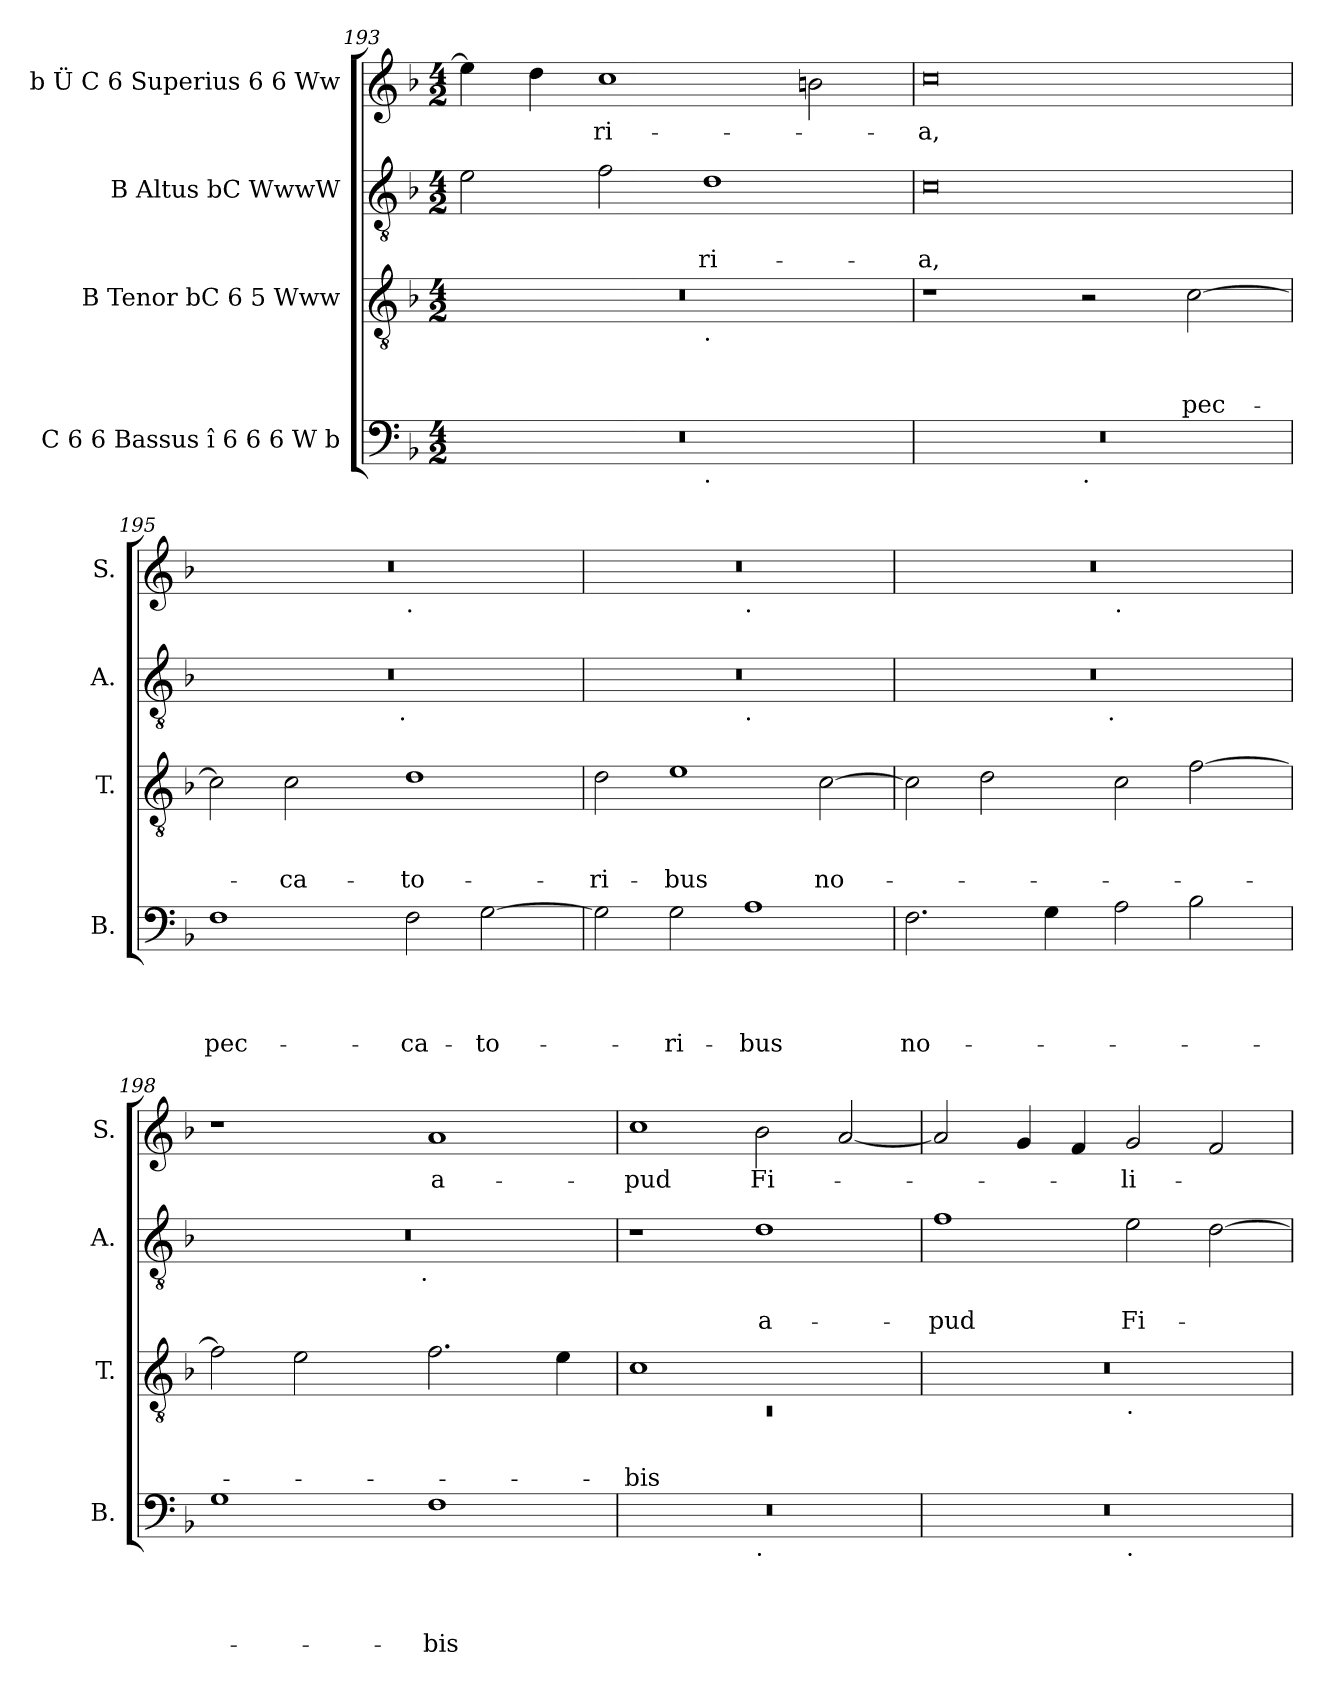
**kern	**text	**text	**text	**text	**kern	**text	**text	**text	**kern	**text	**text	**kern	**text
*part4	*part4	*part4	*part4	*part4	*part3	*part3	*part3	*part3	*part2	*part2	*part2	*part1	*part1
*staff4	*staff4	*staff4	*staff4	*staff4	*staff3	*staff3	*staff3	*staff3	*staff2	*staff2	*staff2	*staff1	*staff1
*I"C 6 6 Bassus î 6 6 6 W b	*	*	*	*	*I"B Tenor bC 6 5 Www	*	*	*	*I"B Altus bC WwwW	*	*	*I"b Ü C 6 Superius 6 6 Ww	*
*I'B.	*	*	*	*	*I'T.	*	*	*	*I'A.	*	*	*I'S.	*
*clefF4	*	*	*	*	*clefGv2	*	*	*	*clefGv2	*	*	*clefG2	*
*k[b-]	*	*	*	*	*k[b-]	*	*	*	*k[b-]	*	*	*k[b-]	*
*F:	*	*	*	*	*F:	*	*	*	*F:	*	*	*F:	*
*M4/2	*	*	*	*	*M4/2	*	*	*	*M4/2	*	*	*M4/2	*
=193	=193	=193	=193	=193	=193	=193	=193	=193	=193	=193	=193	=193	=193
*^	*	*	*	*	*^	*	*	*	*	*	*	*	*
0r	1ryy	.	.	.	.	0r	1ryy	.	.	.	2e\	.	.	4ee\]	.
.	.	.	.	.	.	.	.	.	.	.	.	.	.	4dd\	.
!	!	!	!	!	!	!	!	!	!	!	!	!	!	!	!LO:LY:b
.	.	.	.	.	.	.	.	.	.	.	2f\	.	.	1cc	-ri-
!	!	!	!	!	!	!	!LO:TX:b:t=.	!	!	!	!	!	!	!	!
!	!LO:TX:b:t=.	!	!	!	!	!	!	!	!	!	!	!	!	!	!
!	!	!	!	!	!	!	!	!	!	!	!	!	!LO:LY:b	!	!
.	1ryy	.	.	.	.	.	1ryy	.	.	.	1d	.	-ri-	.	.
.	.	.	.	.	.	.	.	.	.	.	.	.	.	2b\	.
=194	=194	=194	=194	=194	=194	=194	=194	=194	=194	=194	=194	=194	=194	=194	=194
!	!	!	!	!	!	!	!	!	!	!	!	!	!LO:LY:b	!	!LO:LY:b
*	*	*	*	*	*	*v	*v	*	*	*	*	*	*	*	*
0r	1ryy	.	.	.	.	1r	.	.	.	0c	.	-a,	0cc	-a,
!	!LO:TX:b:t=.	!	!	!	!	!	!	!	!	!	!	!	!	!
.	1ryy	.	.	.	.	2r	.	.	.	.	.	.	.	.
!	!	!	!	!	!	!	!	!	!LO:LY:b	!	!	!	!	!
.	.	.	.	.	.	[>2c\	.	.	pec-	.	.	.	.	.
=195	=195	=195	=195	=195	=195	=195	=195	=195	=195	=195	=195	=195	=195	=195
!	!	!	!	!	!LO:LY:b	!	!	!	!	!	!	!	!	!
*v	*v	*	*	*	*	*	*	*	*	*^	*	*	*^	*
1F	.	.	.	pec-	2c\]	.	.	.	0r	3%2ryy	.	.	0r	1ryy	.
!	!	!	!	!	!	!	!	!LO:LY:b	!	!	!	!	!	!	!
.	.	.	.	.	2c\	.	.	-ca-	.	.	.	.	.	.	.
.	.	.	.	.	.	.	.	.	.	6ryy	.	.	.	.	.
.	.	.	.	.	.	.	.	.	.	12...ryy	.	.	.	.	.
!	!	!	!	!	!	!	!	!	!	!LO:TX:b:t=.	!	!	!	!	!
.	.	.	.	.	.	.	.	.	.	3%2ryy	.	.	.	.	.
!	!	!	!	!	!	!	!	!	!	!	!	!	!	!LO:TX:b:t=.	!
!	!	!	!	!LO:LY:b	!	!	!	!LO:LY:b	!	!	!	!	!	!	!
2F\	.	.	.	-ca-	1d	.	.	-to-	.	.	.	.	.	1ryy	.
!	!	!	!	!LO:LY:b	!	!	!	!	!	!	!	!	!	!	!
[<2G\	.	.	.	-to-	.	.	.	.	.	.	.	.	.	.	.
.	.	.	.	.	.	.	.	.	.	3ryy	.	.	.	.	.
.	.	.	.	.	.	.	.	.	.	96ryy	.	.	.	.	.
!!LO:LB:g=z	!!
=196	=196	=196	=196	=196	=196	=196	=196	=196	=196	=196	=196	=196	=196	=196	=196
!	!	!	!	!	!	!	!	!LO:LY:b	!	!	!	!	!	!	!
2G\]	.	.	.	.	2d\	.	.	-ri-	0r	1ryy	.	.	0r	1ryy	.
!	!	!	!	!LO:LY:b	!	!	!	!LO:LY:b	!	!	!	!	!	!	!
2G\	.	.	.	-ri-	1e	.	.	-bus	.	.	.	.	.	.	.
!	!	!	!	!	!	!	!	!	!	!	!	!	!	!LO:TX:b:t=.	!
!	!	!	!	!	!	!	!	!	!	!LO:TX:b:t=.	!	!	!	!	!
!	!	!	!	!LO:LY:b	!	!	!	!	!	!	!	!	!	!	!
1A	.	.	.	-bus	.	.	.	.	.	1ryy	.	.	.	1ryy	.
!	!	!	!	!	!	!	!	!LO:LY:b	!	!	!	!	!	!	!
.	.	.	.	.	[>2c\	.	.	no-	.	.	.	.	.	.	.
=197	=197	=197	=197	=197	=197	=197	=197	=197	=197	=197	=197	=197	=197	=197	=197
!	!	!	!	!LO:LY:b	!	!	!	!	!	!	!	!	!	!	!
2.F\	.	.	.	no-	2c\]	.	.	.	0r	3%2ryy	.	.	0r	1ryy	.
.	.	.	.	.	2d\	.	.	.	.	.	.	.	.	.	.
.	.	.	.	.	.	.	.	.	.	6ryy	.	.	.	.	.
4G\	.	.	.	.	.	.	.	.	.	.	.	.	.	.	.
.	.	.	.	.	.	.	.	.	.	12...ryy	.	.	.	.	.
!	!	!	!	!	!	!	!	!	!	!LO:TX:b:t=.	!	!	!	!	!
.	.	.	.	.	.	.	.	.	.	3%2ryy	.	.	.	.	.
!	!	!	!	!	!	!	!	!	!	!	!	!	!	!LO:TX:b:t=.	!
2A\	.	.	.	.	2c\	.	.	.	.	.	.	.	.	1ryy	.
2B-\	.	.	.	.	[>2f\	.	.	.	.	.	.	.	.	.	.
.	.	.	.	.	.	.	.	.	.	3ryy	.	.	.	.	.
.	.	.	.	.	.	.	.	.	.	96ryy	.	.	.	.	.
*	*	*	*	*	*	*	*	*	*	*	*	*	*v	*v	*
=198	=198	=198	=198	=198	=198	=198	=198	=198	=198	=198	=198	=198	=198	=198
1G	.	.	.	.	2f\]	.	.	.	0r	3%2ryy	.	.	1r	.
.	.	.	.	.	2e\	.	.	.	.	.	.	.	.	.
.	.	.	.	.	.	.	.	.	.	6ryy	.	.	.	.
.	.	.	.	.	.	.	.	.	.	12...ryy	.	.	.	.
!	!	!	!	!	!	!	!	!	!	!LO:TX:b:t=.	!	!	!	!
.	.	.	.	.	.	.	.	.	.	3%2ryy	.	.	.	.
!	!	!	!	!LO:LY:b	!	!	!	!	!	!	!	!	!	!LO:LY:b:rj
1F	.	.	.	-bis	2.f\	.	.	.	.	.	.	.	1a	a-
.	.	.	.	.	.	.	.	.	.	3ryy	.	.	.	.
.	.	.	.	.	4e\	.	.	.	.	.	.	.	.	.
.	.	.	.	.	.	.	.	.	.	96ryy	.	.	.	.
=199	=199	=199	=199	=199	=199	=199	=199	=199	=199	=199	=199	=199	=199	=199
*	*	*	*	*	*^	*	*	*	*	*	*	*	*	*
!	!	!	!	!	!	!LO:N:vis=1	!	!	!LO:LY:b	!	!	!	!	!	!LO:LY:b
*^	*	*	*	*	*	*	*	*	*	*v	*v	*	*	*	*
0r	1ryy	.	.	.	.	1c	0rC	.	.	-bis	1r	.	.	1cc	-pud
!	!LO:TX:b:t=.	!	!	!	!	!	!	!	!	!	!	!	!	!	!
!	!	!	!	!	!	!	!	!	!	!	!	!	!LO:LY:b:rj	!	!LO:LY:b
.	1ryy	.	.	.	.	1ryy	.	.	.	.	1d	.	a-	2b-\	Fi-
.	.	.	.	.	.	.	.	.	.	.	.	.	.	[<2a/	.
=200	=200	=200	=200	=200	=200	=200	=200	=200	=200	=200	=200	=200	=200	=200	=200
!	!	!	!	!	!	!	!	!	!	!	!	!	!LO:LY:b	!	!
0r	1ryy	.	.	.	.	0r	1ryy	.	.	.	1f	.	-pud	2a/]	.
.	.	.	.	.	.	.	.	.	.	.	.	.	.	4g/	.
.	.	.	.	.	.	.	.	.	.	.	.	.	.	4f/	.
!	!	!	!	!	!	!	!LO:TX:b:t=.	!	!	!	!	!	!	!	!
!	!LO:TX:b:t=.	!	!	!	!	!	!	!	!	!	!	!	!	!	!
!	!	!	!	!	!	!	!	!	!	!	!	!	!LO:LY:b	!	!LO:LY:b
.	1ryy	.	.	.	.	.	1ryy	.	.	.	2e\	.	Fi-	2g/	-li-
.	.	.	.	.	.	.	.	.	.	.	[>2d\	.	.	2f/	.
*v	*v	*	*	*	*	*	*	*	*	*	*	*	*	*	*
*	*	*	*	*	*v	*v	*	*	*	*	*	*	*	*
=	=	=	=	=	=	=	=	=	=	=	=	=	=
*-	*-	*-	*-	*-	*-	*-	*-	*-	*-	*-	*-	*-	*-
